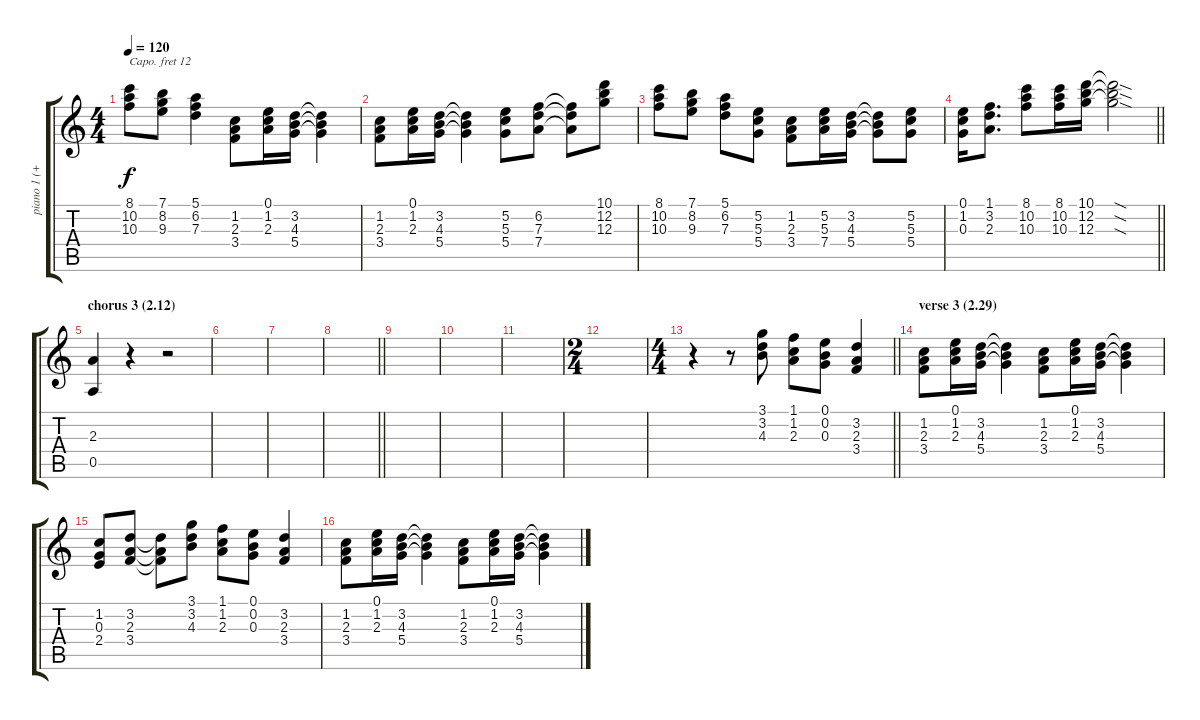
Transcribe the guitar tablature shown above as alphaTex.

\track ("piano 1 (+12)" "piano 1 (+") {instrument clavinet}
\staff {score tabs}
\capo 12
\tuning (E4 B3 G3 D3 A2 E2) {hide}
\ts (4 4)
\tempo 120
\clef g2
\ks c
(8.1 10.2 10.3).8{dy f} (7.1 8.2 9.3).8 (5.1 6.2 7.3).4 (1.2 2.3 3.4).8 (0.1 1.2 2.3).16 (3.2 4.3 5.4).16 (3.2{t} 4.3{t} 5.4{t}).4 |
(1.2 2.3 3.4).8 (0.1 1.2 2.3).16 (3.2 4.3 5.4).16 (3.2{t} 4.3{t} 5.4{t}).4 (5.2 5.3 5.4).8 (6.2 7.3 7.4).8 (6.2{t} 7.3{t} 7.4{t}).8 (10.1 12.2 12.3).8 |
(8.1 10.2 10.3).8 (7.1 8.2 9.3).8 (5.1 6.2 7.3).8 (5.2 5.3 5.4).8 (1.2 2.3 3.4).8 (5.2 5.3 7.4).16 (3.2 4.3 5.4).16 (3.2{t} 4.3{t} 5.4{t}).8 (5.2 5.3 5.4).8 |
\barLineRight lightlight
(0.1 1.2 0.3).16 (1.1 3.2 2.3).8{d} (8.1 10.2 10.3).8 (8.1 10.2 10.3).16 (10.1 12.2 12.3).16 (10.1{sod t} 12.2{sod t} 12.3{sod t}).2 |
\section ("" "chorus 3 (2.12)")
(2.3 0.5).4 r.4 r.2 |
|
|
\barLineRight lightlight
|
|
|
|
\ts (2 4)
|
\ts (4 4)
\barLineRight lightlight
r.4 r.8 (3.1 3.2 4.3).8 (1.1 1.2 2.3).8 (0.1 0.2 0.3).8 (3.2 2.3 3.4).4 |
\section ("" "verse 3 (2.29)")
(1.2 2.3 3.4).8 (0.1 1.2 2.3).16 (3.2 4.3 5.4).16 (3.2{t} 4.3{t} 5.4{t}).4 (1.2 2.3 3.4).8 (0.1 1.2 2.3).16 (3.2 4.3 5.4).16 (3.2{t} 4.3{t} 5.4{t}).4 |
(1.2 0.3 2.4).8 (3.2 2.3 3.4).8 (3.2{t} 2.3{t} 3.4{t}).8 (3.1 3.2 4.3).8 (1.1 1.2 2.3).8 (0.1 0.2 0.3).8 (3.2 2.3 3.4).4 |
(1.2 2.3 3.4).8 (0.1 1.2 2.3).16 (3.2 4.3 5.4).16 (3.2{t} 4.3{t} 5.4{t}).4 (1.2 2.3 3.4).8 (0.1 1.2 2.3).16 (3.2 4.3 5.4).16 (3.2{t} 4.3{t} 5.4{t}).4
